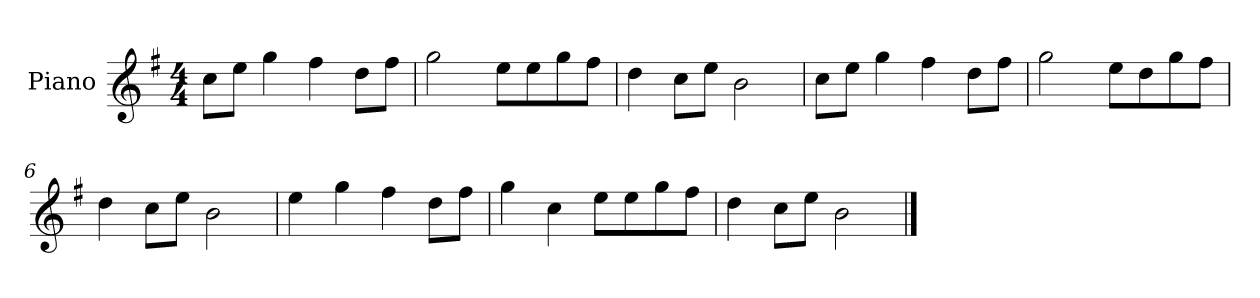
**kern
*part1
*staff1
*I"Piano
*I'P-no
*clefG2
*k[f#]
*M4/4
*MM90
=1
8cc\L
8ee\J
4gg\
4ff#\
8dd\L
8ff#\J
=2
2gg\
8ee\L
8ee\
8gg\
8ff#\J
=3
4dd\
8cc\L
8ee\J
2b\
=4
8cc\L
8ee\J
4gg\
4ff#\
8dd\L
8ff#\J
=5
2gg\
8ee\L
8dd\
8gg\
8ff#\J
=6
4dd\
8cc\L
8ee\J
2b\
=7
4ee\
4gg\
4ff#\
8dd\L
8ff#\J
!!LO:LB:g=z
=8
4gg\
4cc\
8ee\L
8ee\
8gg\
8ff#\J
=9
4dd\
8cc\L
8ee\J
2b\
==
*-
